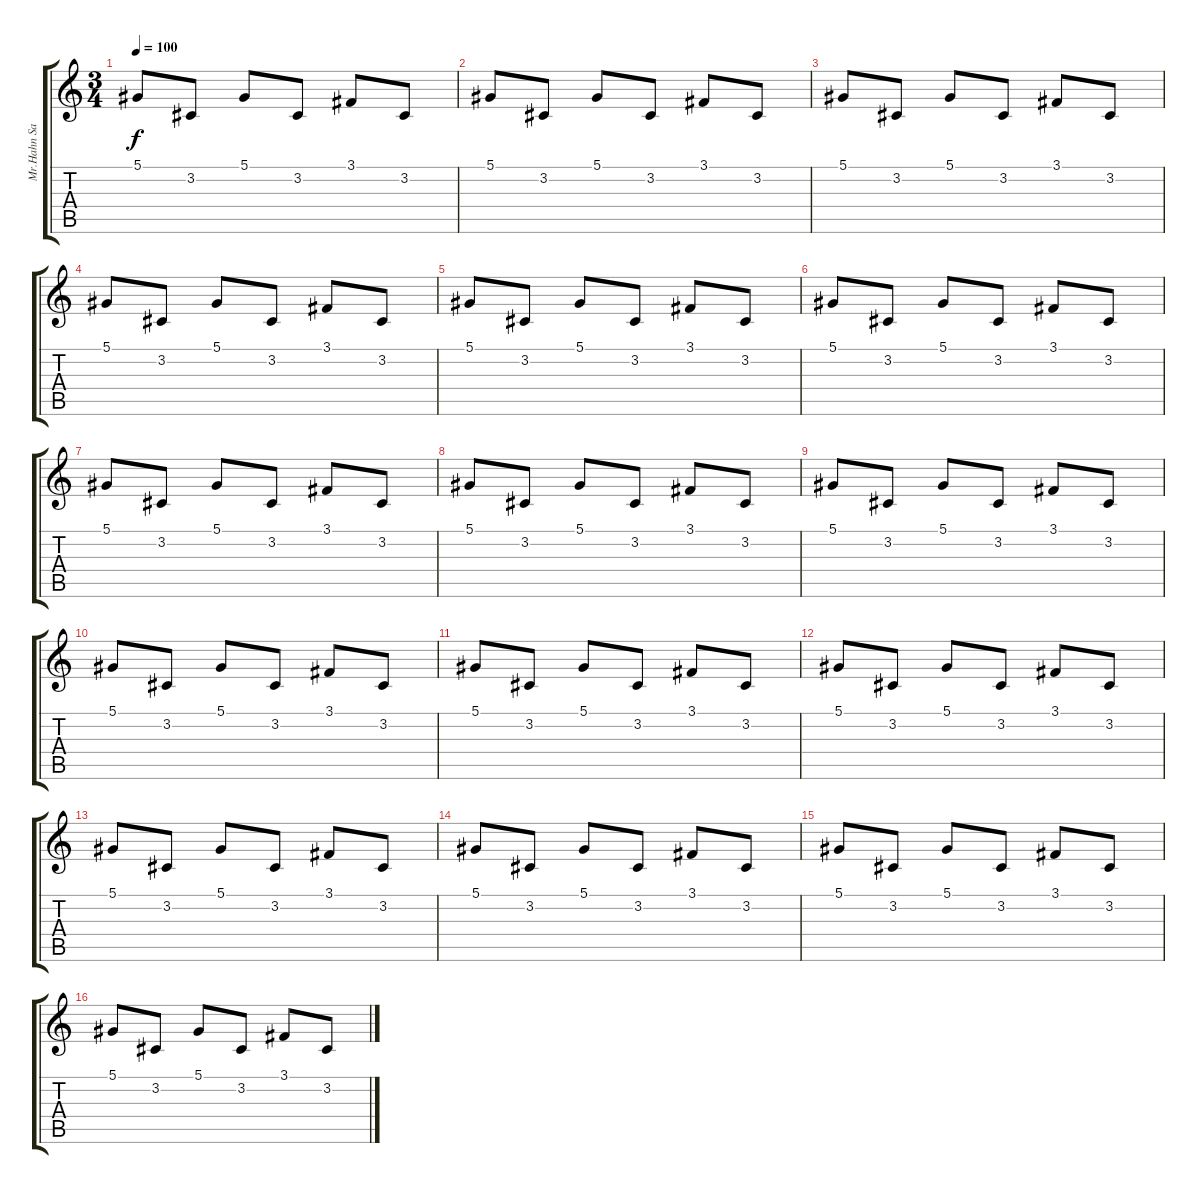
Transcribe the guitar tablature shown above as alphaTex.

\track ("Mr.Hahn Sampler4" "Mr.Hahn Sa") {instrument lead5charang}
\staff {score tabs}
\tuning (Eb4 Bb3 Gb3 Db3 Ab2 Eb2) {hide}
\ts (3 4)
\tempo 100
\clef g2
\ks c
5.1.8{dy f} 3.2.8 5.1.8 3.2.8 3.1.8 3.2.8 |
5.1.8 3.2.8 5.1.8 3.2.8 3.1.8 3.2.8 |
5.1.8 3.2.8 5.1.8 3.2.8 3.1.8 3.2.8 |
5.1.8 3.2.8 5.1.8 3.2.8 3.1.8 3.2.8 |
5.1.8 3.2.8 5.1.8 3.2.8 3.1.8 3.2.8 |
5.1.8 3.2.8 5.1.8 3.2.8 3.1.8 3.2.8 |
5.1.8 3.2.8 5.1.8 3.2.8 3.1.8 3.2.8 |
5.1.8 3.2.8 5.1.8 3.2.8 3.1.8 3.2.8 |
5.1.8 3.2.8 5.1.8 3.2.8 3.1.8 3.2.8 |
5.1.8 3.2.8 5.1.8 3.2.8 3.1.8 3.2.8 |
5.1.8 3.2.8 5.1.8 3.2.8 3.1.8 3.2.8 |
5.1.8 3.2.8 5.1.8 3.2.8 3.1.8 3.2.8 |
5.1.8 3.2.8 5.1.8 3.2.8 3.1.8 3.2.8 |
5.1.8 3.2.8 5.1.8 3.2.8 3.1.8 3.2.8 |
5.1.8 3.2.8 5.1.8 3.2.8 3.1.8 3.2.8 |
5.1.8 3.2.8 5.1.8 3.2.8 3.1.8 3.2.8
